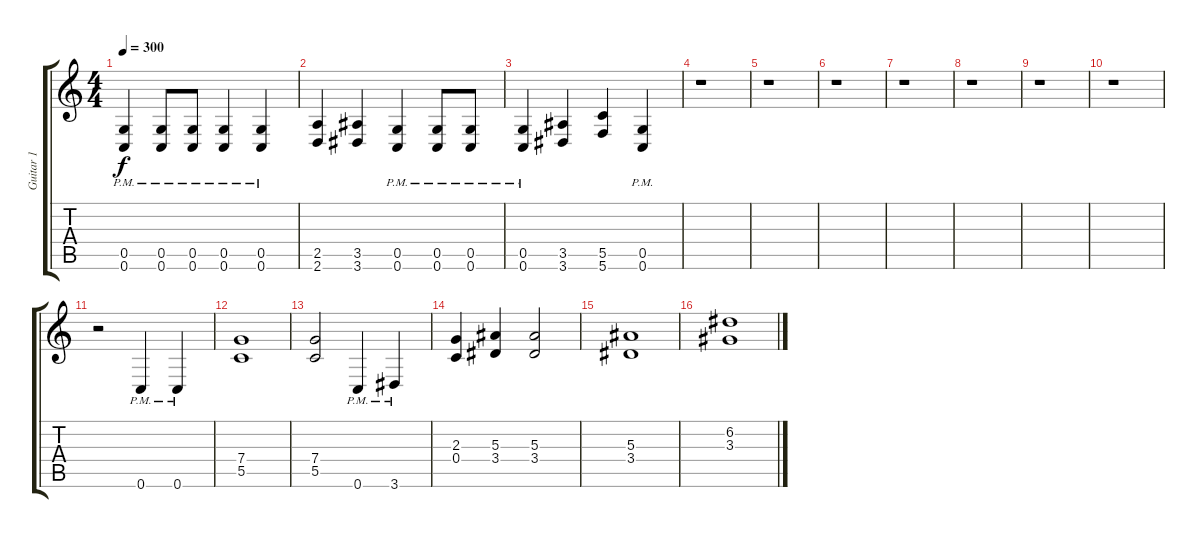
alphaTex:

\track ("Guitar 1" "Guitar 1") {instrument distortionguitar}
\staff {score tabs}
\tuning (D4 A3 F3 C3 G2 C2) {hide}
\ts (4 4)
\tempo 300
\clef g2
\ks c
(0.5{pm} 0.6{pm}).4{dy f} (0.5{pm} 0.6{pm}).8 (0.5{pm} 0.6{pm}).8 (0.5{pm} 0.6{pm}).4 (0.5{pm} 0.6{pm}).4 |
(2.5 2.6).4 (3.5 3.6).4 (0.5{pm} 0.6{pm}).4 (0.5{pm} 0.6{pm}).8 (0.5{pm} 0.6{pm}).8 |
(0.5{pm} 0.6{pm}).4 (3.5 3.6).4 (5.5 5.6).4 (0.5{pm} 0.6{pm}).4 |
r.1 |
r.1 |
r.1 |
r.1 |
r.1 |
r.1 |
r.1 |
r.2 0.6{pm}.4 0.6{pm}.4 |
(7.4 5.5).1 |
(7.4 5.5).2 0.6{pm}.4 3.6{pm}.4 |
(2.3 0.4).4 (5.3 3.4).4 (5.3 3.4).2 |
(5.3 3.4).1 |
(6.2 3.3).1
